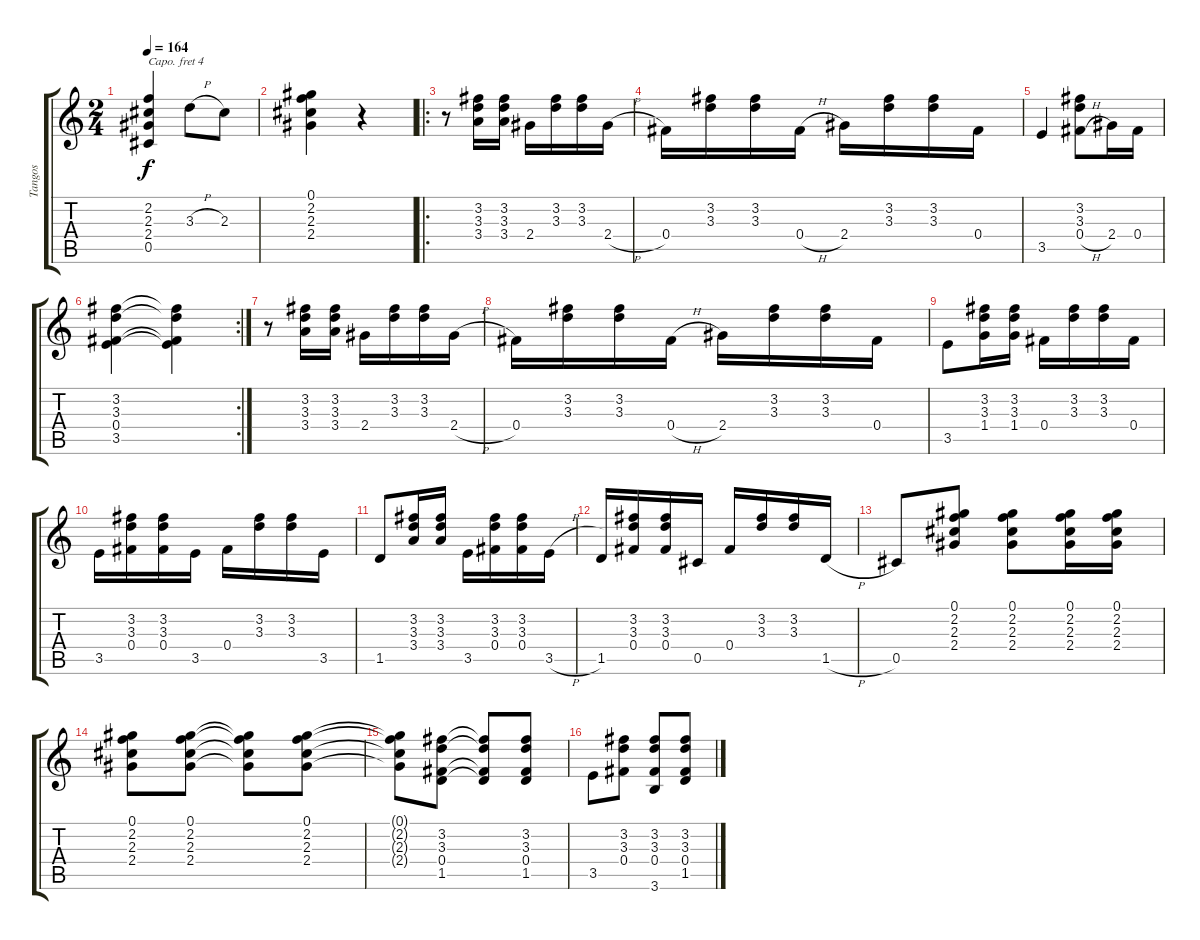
\track ("Tangos" "Tangos") {instrument acousticguitarnylon}
\staff {score tabs}
\capo 4
\tuning (E4 B3 G3 D3 A2 E2) {hide}
\ts (2 4)
\tempo 164
\clef g2
\ks c
(2.2 2.3 2.4 0.5).4{dy f} 3.3{h}.8 2.3.8 |
(0.1 2.2 2.3 2.4).4 r.4 |
\ro
r.8 (3.2 3.3 3.4).16 (3.2 3.3 3.4).16 2.4.16 (3.2 3.3).16 (3.2 3.3).16 2.4{h}.16 |
0.4.16 (3.2 3.3).16 (3.2 3.3).16 0.4{h}.16 2.4.16 (3.2 3.3).16 (3.2 3.3).16 0.4.16 |
3.5.4 (3.2 3.3 0.4{h}).8 2.4.16 0.4.16 |
\rc 2
(3.2 3.3 0.4 3.5).4 (3.2{t} 3.3{t} 0.4{t} 3.5{t}).4 |
r.8 (3.2 3.3 3.4).16 (3.2 3.3 3.4).16 2.4.16 (3.2 3.3).16 (3.2 3.3).16 2.4{h}.16 |
0.4.16 (3.2 3.3).16 (3.2 3.3).16 0.4{h}.16 2.4.16 (3.2 3.3).16 (3.2 3.3).16 0.4.16 |
3.5.8 (3.2 3.3 1.4).16 (3.2 3.3 1.4).16 0.4.16 (3.2 3.3).16 (3.2 3.3).16 0.4.16 |
3.5.16 (3.2 3.3 0.4).16 (3.2 3.3 0.4).16 3.5.16 0.4.16 (3.2 3.3).16 (3.2 3.3).16 3.5.16 |
1.5.8 (3.2 3.3 3.4).16 (3.2 3.3 3.4).16 3.5.16 (3.2 3.3 0.4).16 (3.2 3.3 0.4).16 3.5{h}.16 |
1.5.16 (3.2 3.3 0.4).16 (3.2 3.3 0.4).16 0.5.16 0.4.16 (3.2 3.3).16 (3.2 3.3).16 1.5{h}.16 |
0.5.8 (0.1 2.2 2.3 2.4).8 (0.1 2.2 2.3 2.4).8 (0.1 2.2 2.3 2.4).16 (0.1 2.2 2.3 2.4).16 |
(0.1 2.2 2.3 2.4).8 (0.1 2.2 2.3 2.4).8 (0.1{t} 2.2{t} 2.3{t} 2.4{t}).8 (0.1 2.2 2.3 2.4).8 |
(0.1{t} 2.2{t} 2.3{t} 2.4{t}).8 (3.2 3.3 0.4 1.5).8 (3.2{t} 3.3{t} 0.4{t} 1.5{t}).8 (3.2 3.3 0.4 1.5).8 |
3.5.8 (3.2 3.3 0.4).8 (3.2 3.3 0.4 3.6).8 (3.2 3.3 0.4 1.5).8
